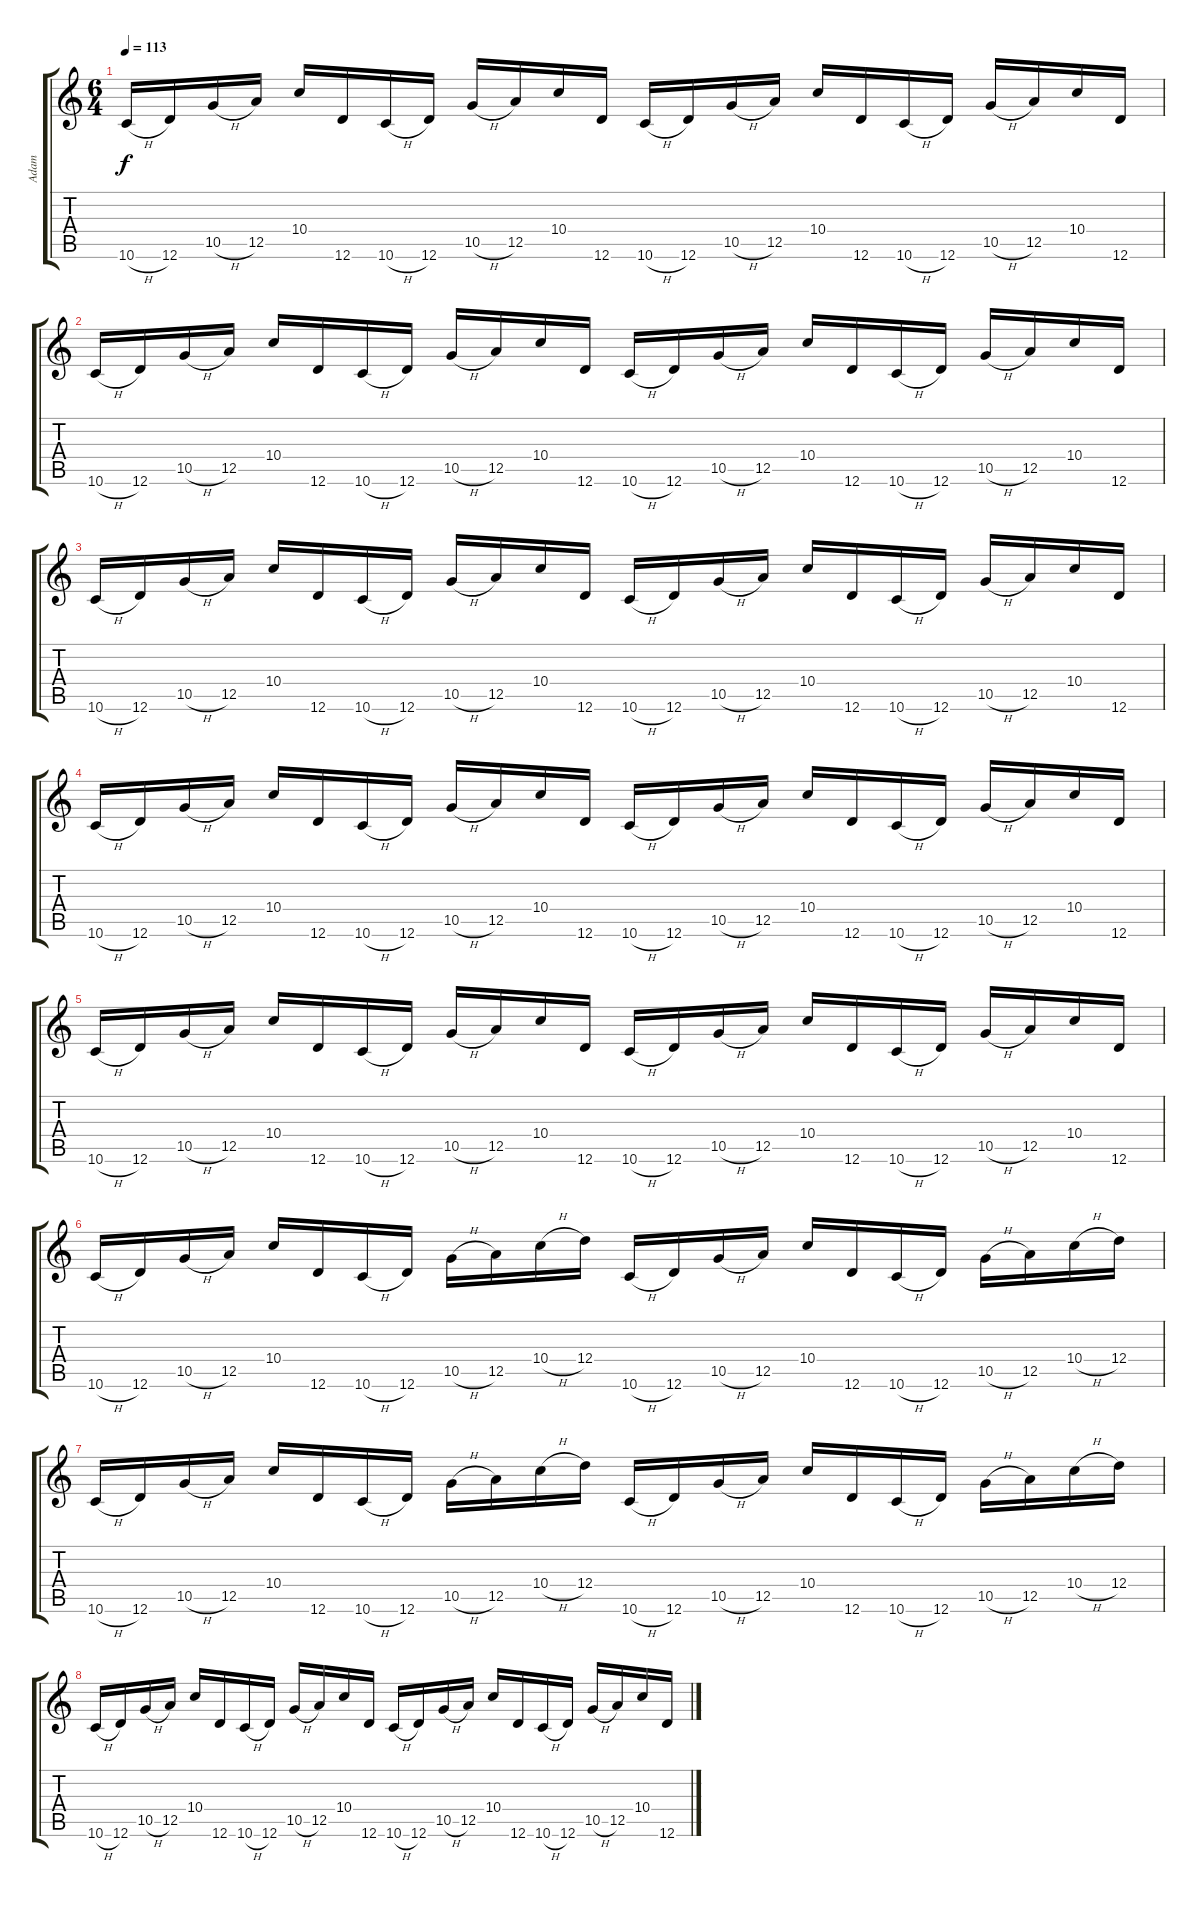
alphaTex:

\track ("Adam" "Adam") {instrument distortionguitar}
\staff {score tabs}
\tuning (E4 B3 G3 D3 A2 D2) {hide}
\ts (6 4)
\tempo 113
\clef g2
\ks c
10.6{h}.16{dy f} 12.6.16 10.5{h}.16 12.5.16 10.4.16 12.6.16 10.6{h}.16 12.6.16 10.5{h}.16 12.5.16 10.4.16 12.6.16 10.6{h}.16 12.6.16 10.5{h}.16 12.5.16 10.4.16 12.6.16 10.6{h}.16 12.6.16 10.5{h}.16 12.5.16 10.4.16 12.6.16 |
10.6{h}.16 12.6.16 10.5{h}.16 12.5.16 10.4.16 12.6.16 10.6{h}.16 12.6.16 10.5{h}.16 12.5.16 10.4.16 12.6.16 10.6{h}.16 12.6.16 10.5{h}.16 12.5.16 10.4.16 12.6.16 10.6{h}.16 12.6.16 10.5{h}.16 12.5.16 10.4.16 12.6.16 |
10.6{h}.16 12.6.16 10.5{h}.16 12.5.16 10.4.16 12.6.16 10.6{h}.16 12.6.16 10.5{h}.16 12.5.16 10.4.16 12.6.16 10.6{h}.16 12.6.16 10.5{h}.16 12.5.16 10.4.16 12.6.16 10.6{h}.16 12.6.16 10.5{h}.16 12.5.16 10.4.16 12.6.16 |
10.6{h}.16 12.6.16 10.5{h}.16 12.5.16 10.4.16 12.6.16 10.6{h}.16 12.6.16 10.5{h}.16 12.5.16 10.4.16 12.6.16 10.6{h}.16 12.6.16 10.5{h}.16 12.5.16 10.4.16 12.6.16 10.6{h}.16 12.6.16 10.5{h}.16 12.5.16 10.4.16 12.6.16 |
10.6{h}.16 12.6.16 10.5{h}.16 12.5.16 10.4.16 12.6.16 10.6{h}.16 12.6.16 10.5{h}.16 12.5.16 10.4.16 12.6.16 10.6{h}.16 12.6.16 10.5{h}.16 12.5.16 10.4.16 12.6.16 10.6{h}.16 12.6.16 10.5{h}.16 12.5.16 10.4.16 12.6.16 |
10.6{h}.16 12.6.16 10.5{h}.16 12.5.16 10.4.16 12.6.16 10.6{h}.16 12.6.16 10.5{h}.16 12.5.16 10.4{h}.16 12.4.16 10.6{h}.16 12.6.16 10.5{h}.16 12.5.16 10.4.16 12.6.16 10.6{h}.16 12.6.16 10.5{h}.16 12.5.16 10.4{h}.16 12.4.16 |
10.6{h}.16 12.6.16 10.5{h}.16 12.5.16 10.4.16 12.6.16 10.6{h}.16 12.6.16 10.5{h}.16 12.5.16 10.4{h}.16 12.4.16 10.6{h}.16 12.6.16 10.5{h}.16 12.5.16 10.4.16 12.6.16 10.6{h}.16 12.6.16 10.5{h}.16 12.5.16 10.4{h}.16 12.4.16 |
10.6{h}.16 12.6.16 10.5{h}.16 12.5.16 10.4.16 12.6.16 10.6{h}.16 12.6.16 10.5{h}.16 12.5.16 10.4.16 12.6.16 10.6{h}.16 12.6.16 10.5{h}.16 12.5.16 10.4.16 12.6.16 10.6{h}.16 12.6.16 10.5{h}.16 12.5.16 10.4.16 12.6.16
